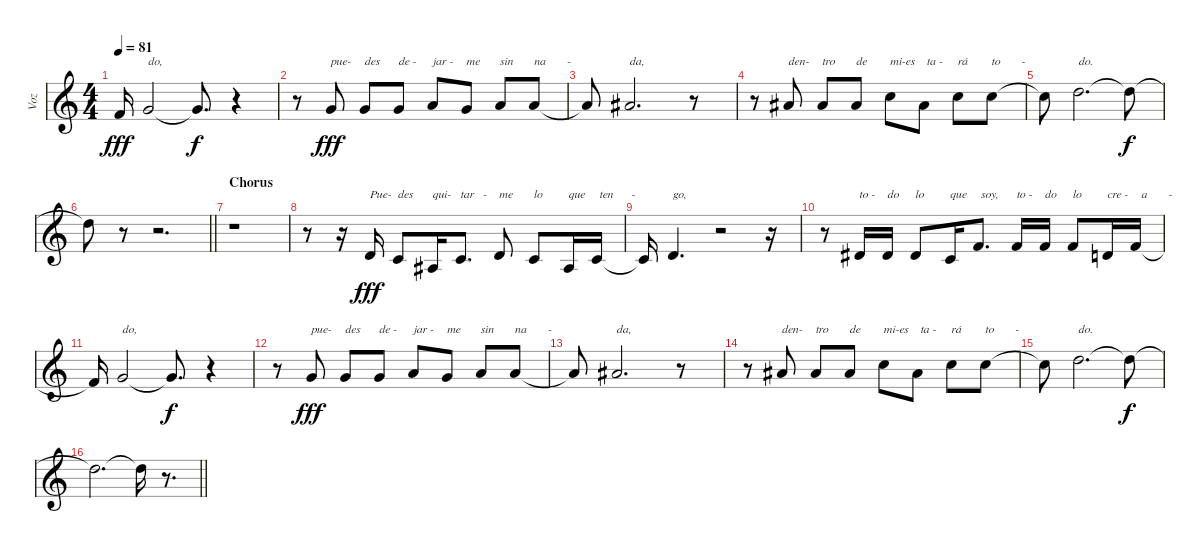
\track ("Voz" "Voz") {instrument baritonesax}
\staff {score}
\tuning (Eb4 Bb3 Gb3 Db3 Ab2 Eb2) {hide}
\ts (4 4)
\tempo 81
\clef g2
\ks c
11.3{t}.16{dy fff} 13.3.2{txt "do,"} 13.3{t}.8{d dy f} r.4 |
r.8 13.3.8{txt "pue-" dy fff} 13.3.8{txt "des"} 13.3.8{txt "de -"} 15.3.8{txt "jar -"} 13.3.8{txt "me"} 15.3.8{txt "sin"} 15.3.8{txt "na       -"} |
15.3{t}.8 16.3.2{d txt "da,"} r.8 |
r.8 16.3.8{txt "den-"} 16.3.8{txt "tro"} 16.3.8{txt "de"} 18.3.8{txt "mi-es"} 16.3.8{txt " ta -"} 18.3.8{txt "rá"} 18.3.8{txt "to       -"} |
18.3{t}.8 20.3.2{d txt "do."} 20.3{t}.8{dy f} |
\barLineRight lightlight
20.3{t}.8 r.8 r.2{d} |
\section ("" "Chorus")
r.1 |
r.8 r.16 8.3.16{txt "Pue-" dy fff} 6.3.8{txt "des"} 4.3.16{txt "qui-"} 6.3.8{d txt "tar   -"} 8.3.8{txt "me"} 6.3.8{txt "lo"} 4.3.16{txt "que"} 6.3.16{txt " ten      -"} |
6.3{t}.16 8.3.4{d txt "go,"} r.2 r.16 |
r.8 9.3.16{txt "to -"} 9.3.16{txt "do"} 9.3.8{txt "lo"} 6.3.16{txt "que"} 11.3.8{d txt " soy,"} 11.3.16{txt "to -"} 11.3.16{txt "do"} 11.3.8{txt "lo"} 8.3.16{txt "cre -"} 11.3.16{txt "  a       -"} |
11.3{t}.16 13.3.2{txt "do,"} 13.3{t}.8{d dy f} r.4 |
r.8 13.3.8{txt "pue-" dy fff} 13.3.8{txt "des"} 13.3.8{txt "de -"} 15.3.8{txt "jar -"} 13.3.8{txt "me"} 15.3.8{txt "sin"} 15.3.8{txt "na       -"} |
15.3{t}.8 16.3.2{d txt "da,"} r.8 |
r.8 16.3.8{txt "den-"} 16.3.8{txt "tro"} 16.3.8{txt "de"} 18.3.8{txt "mi-es"} 16.3.8{txt " ta -"} 18.3.8{txt "rá"} 18.3.8{txt "to       -"} |
18.3{t}.8 20.3.2{d txt "do."} 20.3{t}.8{dy f} |
\barLineRight lightlight
20.3{t}.2{d} 20.3{t}.16 r.8{d}
